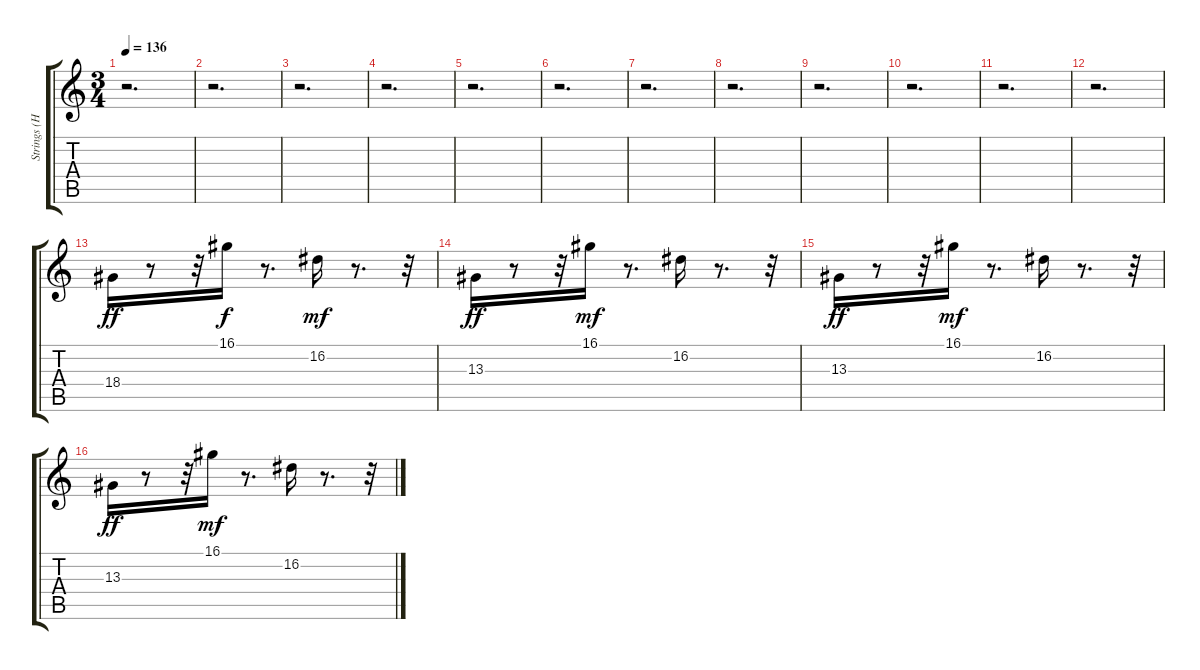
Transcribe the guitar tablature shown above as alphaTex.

\track ("Strings (Harmony)             " "Strings (H") {instrument stringensemble2}
\staff {score tabs}
\tuning (E4 B3 G3 D3 A2 E2) {hide}
\ts (3 4)
\tempo 136
\clef g2
\ks c
r.2{d dy ff} |
r.2{d} |
r.2{d} |
r.2{d} |
r.2{d} |
r.2{d} |
r.2{d} |
r.2{d} |
r.2{d} |
r.2{d} |
r.2{d} |
r.2{d} |
18.4.16{volume 16 balance 13} r.8 r.32 16.1.16{dy f} r.8{d} 16.2.16{dy mf} r.8{d} r.32 |
13.3.16{dy ff} r.8 r.32 16.1.16{dy mf} r.8{d} 16.2.16 r.8{d} r.32 |
13.3.16{dy ff} r.8 r.32 16.1.16{dy mf} r.8{d} 16.2.16 r.8{d} r.32 |
13.3.16{dy ff} r.8 r.32 16.1.16{dy mf} r.8{d} 16.2.16 r.8{d} r.32
